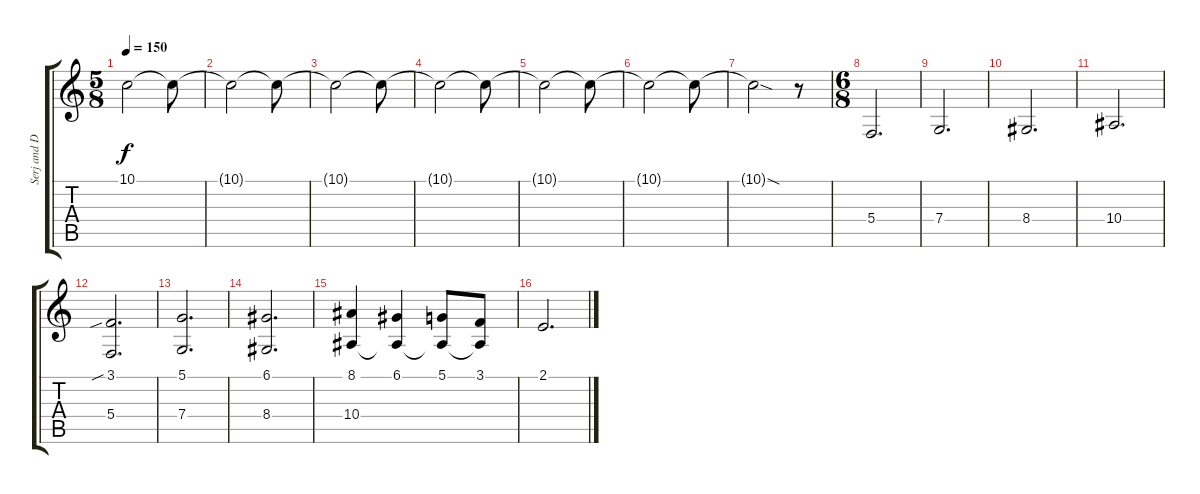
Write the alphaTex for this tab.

\track ("Serj and Daron" "Serj and D") {instrument synthvoice}
\staff {score tabs}
\tuning (D4 A3 F3 C3 G2 C2) {hide}
\ts (5 8)
\tempo 150
\clef g2
\ks c
10.1{t}.2{dy f} 10.1{t}.8 |
10.1{t}.2 10.1{t}.8 |
10.1{t}.2 10.1{t}.8 |
10.1{t}.2 10.1{t}.8 |
10.1{t}.2 10.1{t}.8 |
10.1{t}.2 10.1{t}.8 |
10.1{sod t}.2 r.8 |
\ts (6 8)
5.4.2{d} |
7.4.2{d} |
8.4.2{d} |
10.4.2{d} |
(3.1{sib} 5.4).2{d} |
(5.1 7.4).2{d} |
(6.1 8.4).2{d} |
(8.1 10.4).4 (6.1 10.4{t}).4 (5.1 10.4{t}).8 (3.1 10.4{t}).8 |
2.1.2{d}
